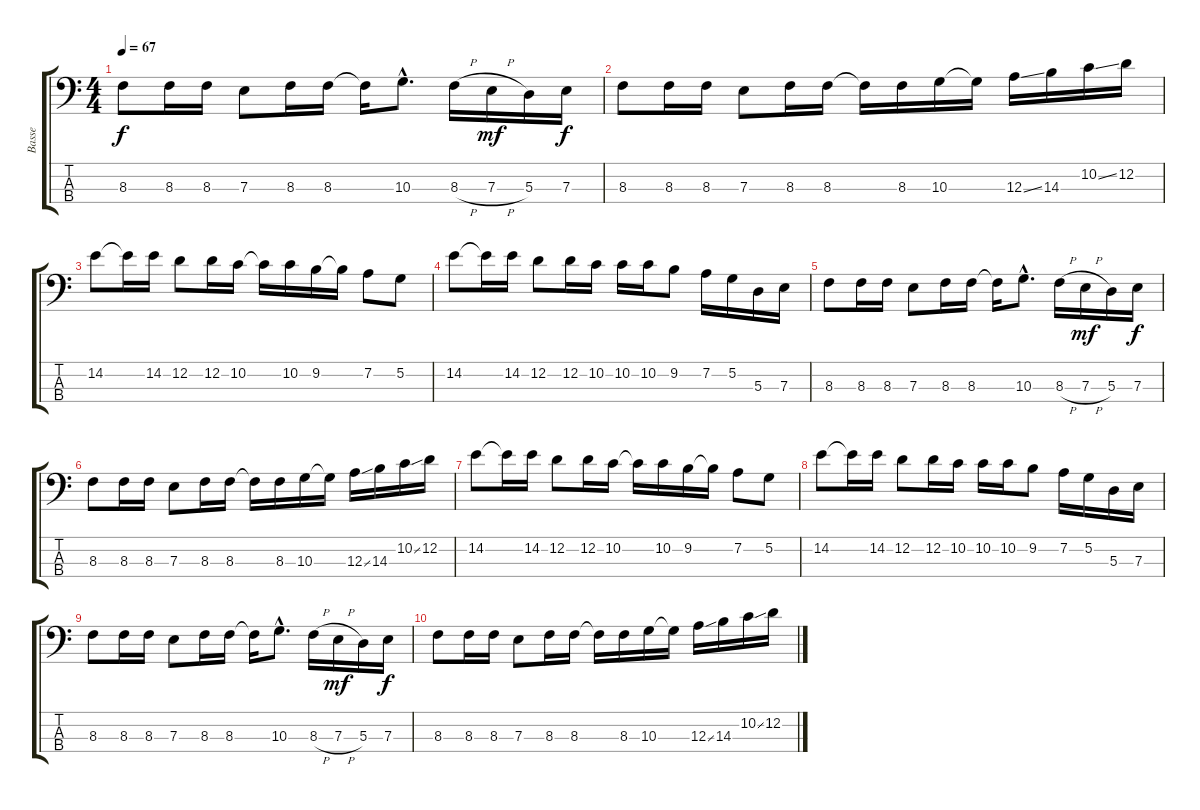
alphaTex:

\track ("Basse" "Basse") {instrument electricbasspick}
\staff {score tabs}
\tuning (G2 D2 A1 E1) {hide}
\ts (4 4)
\tempo 67
\clef f4
\ks c
8.3.8{dy f} 8.3.16 8.3.16 7.3.8 8.3.16 8.3.16 8.3{t}.16 10.3{hac}.8{d} 8.3{h}.16 7.3{h}.16{dy mf} 5.3.16 7.3.16{dy f} |
8.3.8 8.3.16 8.3.16 7.3.8 8.3.16 8.3.16 8.3{t}.16 8.3.16 10.3.16 10.3{t}.16 12.3{ss}.16 14.3.16 10.2{ss}.16 12.2.16 |
14.2.8 14.2{t}.16 14.2.16 12.2.8 12.2.16 10.2.16 10.2{t}.16 10.2.16 9.2.16 9.2{t}.16 7.2.8 5.2.8 |
14.2.8 14.2{t}.16 14.2.16 12.2.8 12.2.16 10.2.16 10.2.16 10.2.16 9.2.8 7.2.16 5.2.16 5.3.16 7.3.16 |
8.3.8 8.3.16 8.3.16 7.3.8 8.3.16 8.3.16 8.3{t}.16 10.3{hac}.8{d} 8.3{h}.16 7.3{h}.16{dy mf} 5.3.16 7.3.16{dy f} |
8.3.8 8.3.16 8.3.16 7.3.8 8.3.16 8.3.16 8.3{t}.16 8.3.16 10.3.16 10.3{t}.16 12.3{ss}.16 14.3.16 10.2{ss}.16 12.2.16 |
14.2.8 14.2{t}.16 14.2.16 12.2.8 12.2.16 10.2.16 10.2{t}.16 10.2.16 9.2.16 9.2{t}.16 7.2.8 5.2.8 |
14.2.8 14.2{t}.16 14.2.16 12.2.8 12.2.16 10.2.16 10.2.16 10.2.16 9.2.8 7.2.16 5.2.16 5.3.16 7.3.16 |
8.3.8 8.3.16 8.3.16 7.3.8 8.3.16 8.3.16 8.3{t}.16 10.3{hac}.8{d} 8.3{h}.16 7.3{h}.16{dy mf} 5.3.16 7.3.16{dy f} |
8.3.8 8.3.16 8.3.16 7.3.8 8.3.16 8.3.16 8.3{t}.16 8.3.16 10.3.16 10.3{t}.16 12.3{ss}.16 14.3.16 10.2{ss}.16 12.2.16
